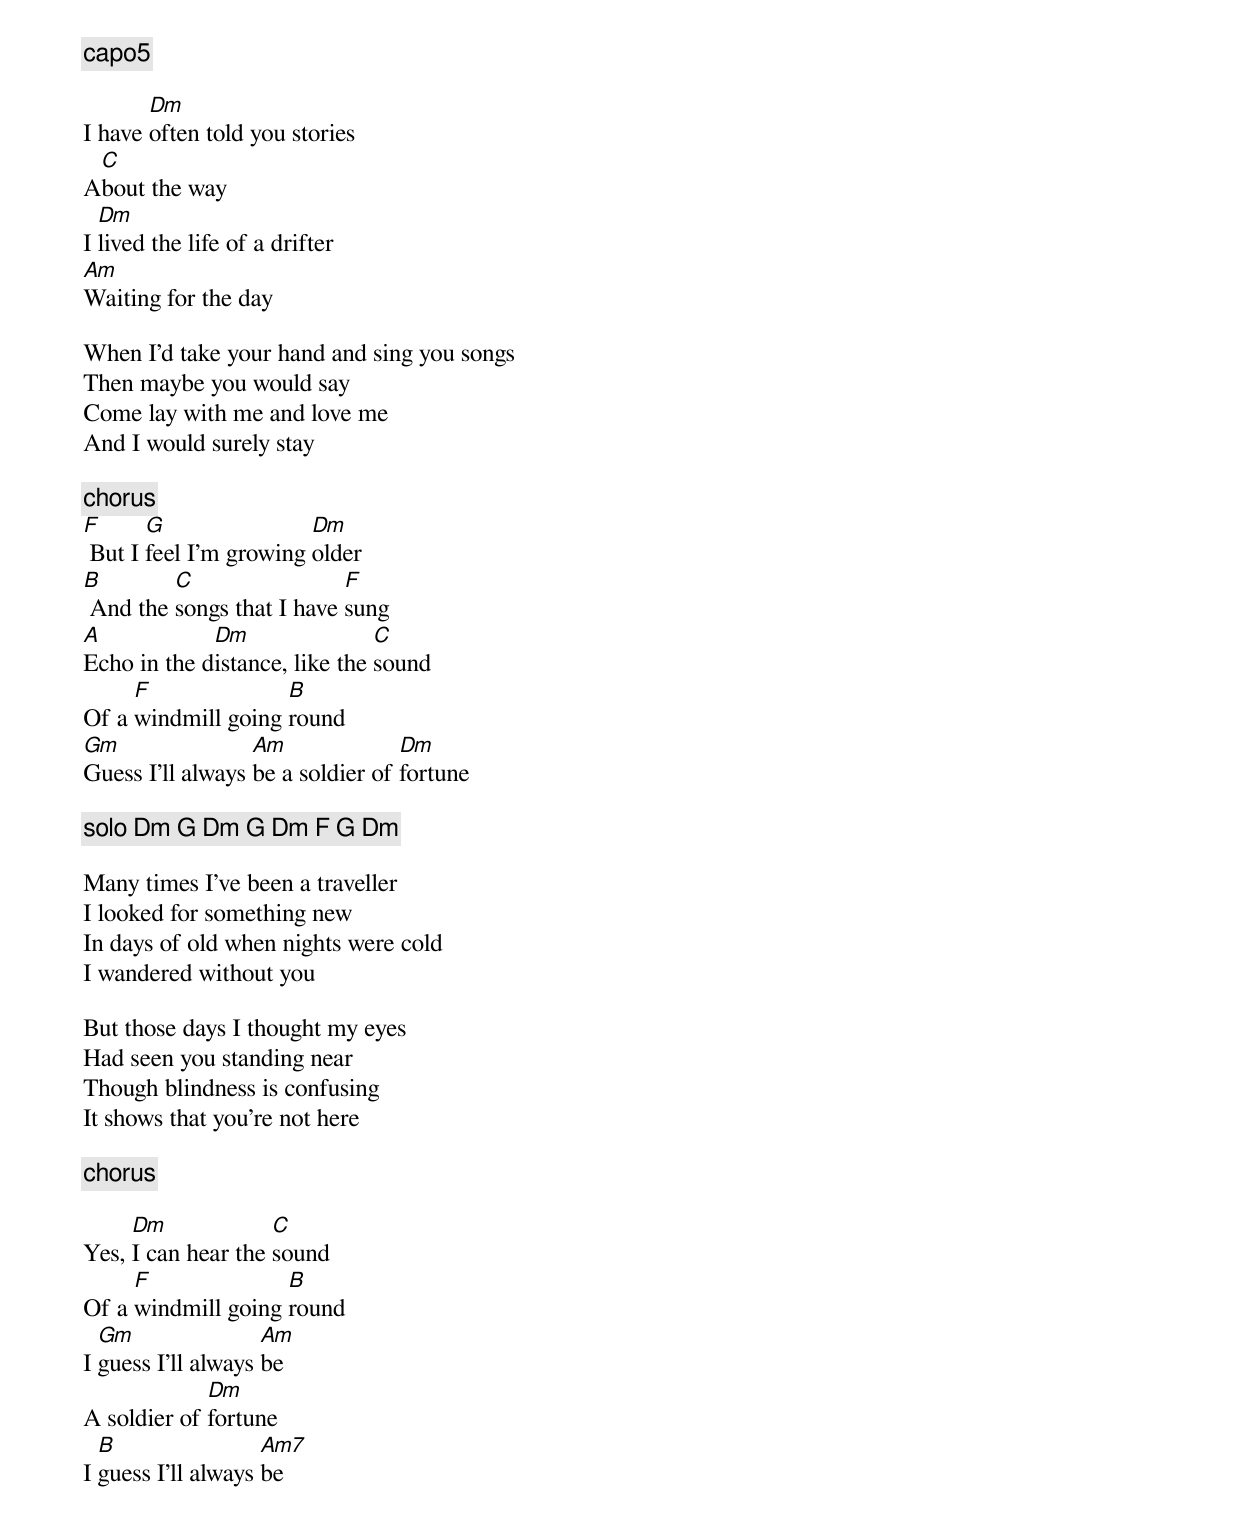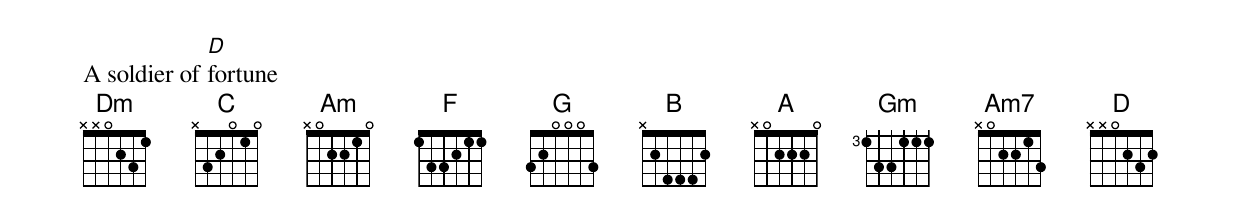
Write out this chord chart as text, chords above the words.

[capo5]

       Dm
I have often told you stories
 C
About the way
  Dm
I lived the life of a drifter
Am
Waiting for the day

When I'd take your hand and sing you songs
Then maybe you would say
Come lay with me and love me
And I would surely stay

[chorus]
F      G                Dm
 But I feel I'm growing older
B        C                 F
 And the songs that I have sung
A            Dm                C
Echo in the distance, like the sound
     F              B
Of a windmill going round
Gm                Am              Dm
Guess I'll always be a soldier of fortune

[solo] Dm G Dm G Dm F G Dm

Many times I've been a traveller
I looked for something new
In days of old when nights were cold
I wandered without you

But those days I thought my eyes
Had seen you standing near
Though blindness is confusing
It shows that you're not here

[chorus]

     Dm             C
Yes, I can hear the sound
     F              B
Of a windmill going round
  Gm                Am
I guess I'll always be
             Dm
A soldier of fortune
  B                 Am7
I guess I'll always be
             D
A soldier of fortune
